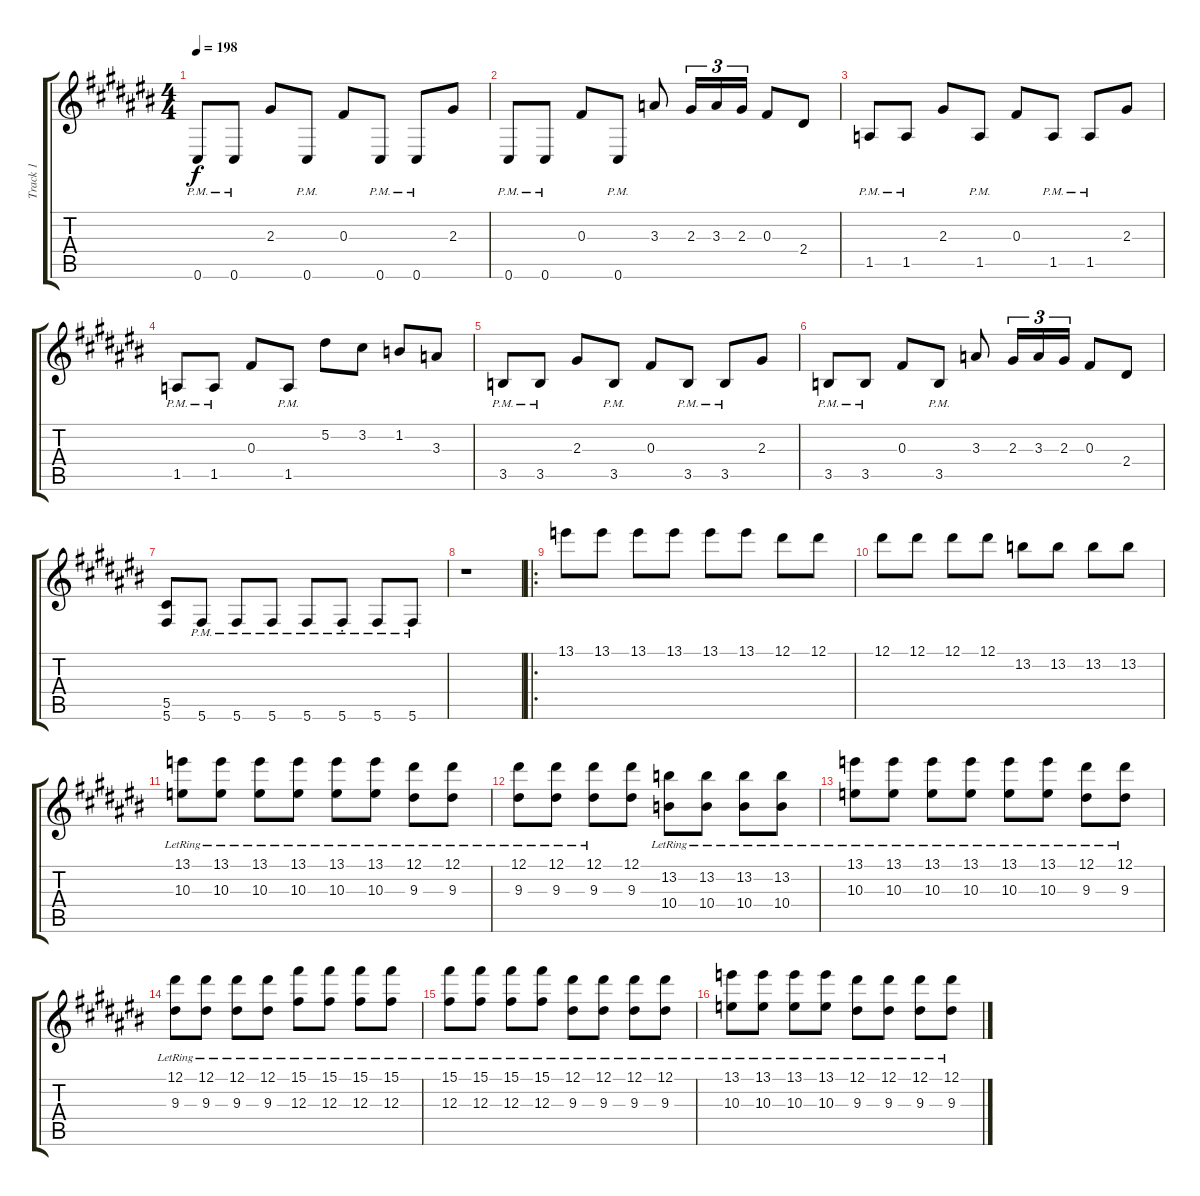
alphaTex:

\track ("Track 1" "Track 1") {instrument distortionguitar}
\staff {score tabs}
\tuning (Eb4 Bb3 Gb3 Db3 Ab2 Db2) {hide}
\ts (4 4)
\tempo 198
\clef g2
\ks c#
0.6{pm}.8{dy f} 0.6{pm}.8 2.3.8 0.6{pm}.8 0.3.8 0.6{pm}.8 0.6{pm}.8 2.3.8 |
0.6{pm}.8 0.6{pm}.8 0.3.8 0.6{pm}.8 3.3.8 2.3.16{tu (3 2)} 3.3.16{tu (3 2)} 2.3.16{tu (3 2)} 0.3.8 2.4.8 |
1.5{pm}.8 1.5{pm}.8 2.3.8 1.5{pm}.8 0.3.8 1.5{pm}.8 1.5{pm}.8 2.3.8 |
1.5{pm}.8 1.5{pm}.8 0.3.8 1.5{pm}.8 5.2.8 3.2.8 1.2.8 3.3.8 |
3.5{pm}.8 3.5{pm}.8 2.3.8 3.5{pm}.8 0.3.8 3.5{pm}.8 3.5{pm}.8 2.3.8 |
3.5{pm}.8 3.5{pm}.8 0.3.8 3.5{pm}.8 3.3.8 2.3.16{tu (3 2)} 3.3.16{tu (3 2)} 2.3.16{tu (3 2)} 0.3.8 2.4.8 |
(5.5 5.6).8 5.6{pm}.8 5.6{pm}.8 5.6{pm}.8 5.6{pm}.8 5.6{pm st}.8 5.6{pm}.8 5.6{pm}.8 |
r.1 |
\ro
13.1.8 13.1.8 13.1.8 13.1.8 13.1.8 13.1.8 12.1.8 12.1.8 |
12.1.8 12.1.8 12.1.8 12.1.8 13.2.8 13.2.8 13.2.8 13.2.8 |
(13.1 10.3{lr}).8 (13.1 10.3{lr}).8 (13.1 10.3{lr}).8 (13.1 10.3{lr}).8 (13.1 10.3{lr}).8 (13.1 10.3{lr}).8 (12.1 9.3{lr}).8 (12.1 9.3{lr}).8 |
(12.1 9.3{lr}).8 (12.1 9.3{lr}).8 (12.1 9.3{lr}).8 (12.1 9.3).8 (13.2 10.4{lr}).8 (13.2 10.4{lr}).8 (13.2 10.4{lr}).8 (13.2 10.4{lr}).8 |
(13.1{lr} 10.3{lr}).8 (13.1{lr} 10.3{lr}).8 (13.1{lr} 10.3{lr}).8 (13.1{lr} 10.3{lr}).8 (13.1{lr} 10.3{lr}).8 (13.1{lr} 10.3{lr}).8 (12.1{lr} 9.3{lr}).8 (12.1{lr} 9.3{lr}).8 |
(12.1{lr} 9.3{lr}).8 (12.1{lr} 9.3{lr}).8 (12.1{lr} 9.3{lr}).8 (12.1{lr} 9.3{lr}).8 (15.1{lr} 12.3{lr}).8 (15.1{lr} 12.3{lr}).8 (15.1{lr} 12.3{lr}).8 (15.1{lr} 12.3{lr}).8 |
(15.1{lr} 12.3{lr}).8 (15.1{lr} 12.3{lr}).8 (15.1{lr} 12.3{lr}).8 (15.1{lr} 12.3{lr}).8 (12.1{lr} 9.3{lr}).8 (12.1{lr} 9.3{lr}).8 (12.1{lr} 9.3{lr}).8 (12.1{lr} 9.3{lr}).8 |
(13.1{lr} 10.3{lr}).8 (13.1{lr} 10.3{lr}).8 (13.1{lr} 10.3{lr}).8 (13.1{lr} 10.3{lr}).8 (12.1{lr} 9.3{lr}).8 (12.1{lr} 9.3{lr}).8 (12.1{lr} 9.3{lr}).8 (12.1{lr} 9.3{lr}).8
